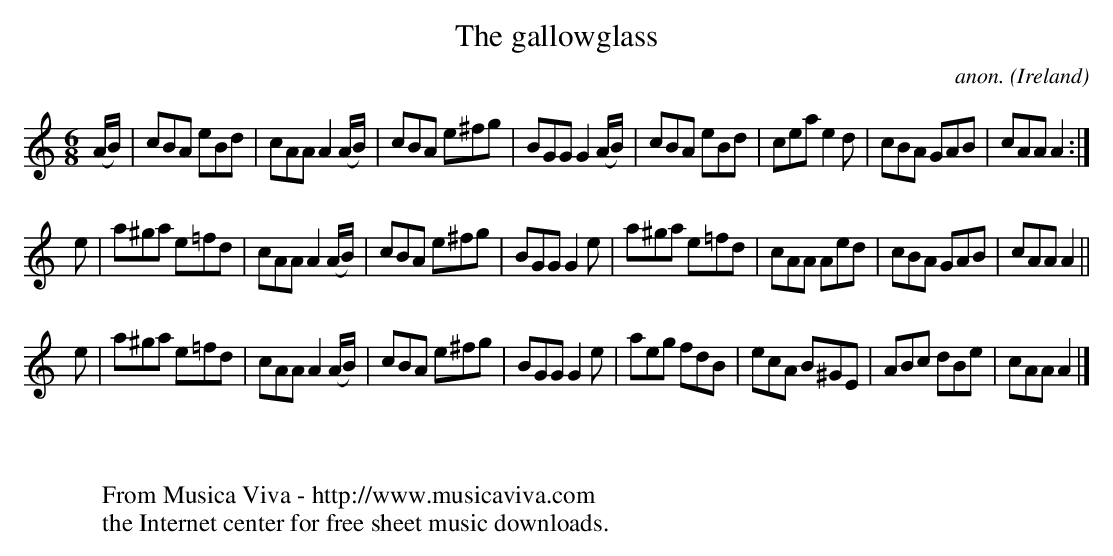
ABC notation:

X:1
T:The gallowglass
C:anon.
O:Ireland
M:6/8
L:1/8
K:Am
(A/B/)|cBA eBd|cAA A2(A/B/)|cBA e^fg|BGG G2(A/B/)|cBA eBd|cea e2d|cBA GAB|cAA A2:|
e|a^ga e=fd|cAA A2 (A/B/)|cBA e^fg|BGG G2e|a^ga e=fd|cAA Aed|cBA GAB|cAA A2||
e|a^ga e=fd|cAA A2(A/B/)|cBA e^fg|BGG G2e|aeg fdB|ecA B^GE|ABc dBe|cAA A2|]
W:
W:
W: From Musica Viva - http://www.musicaviva.com
W: the Internet center for free sheet music downloads.
